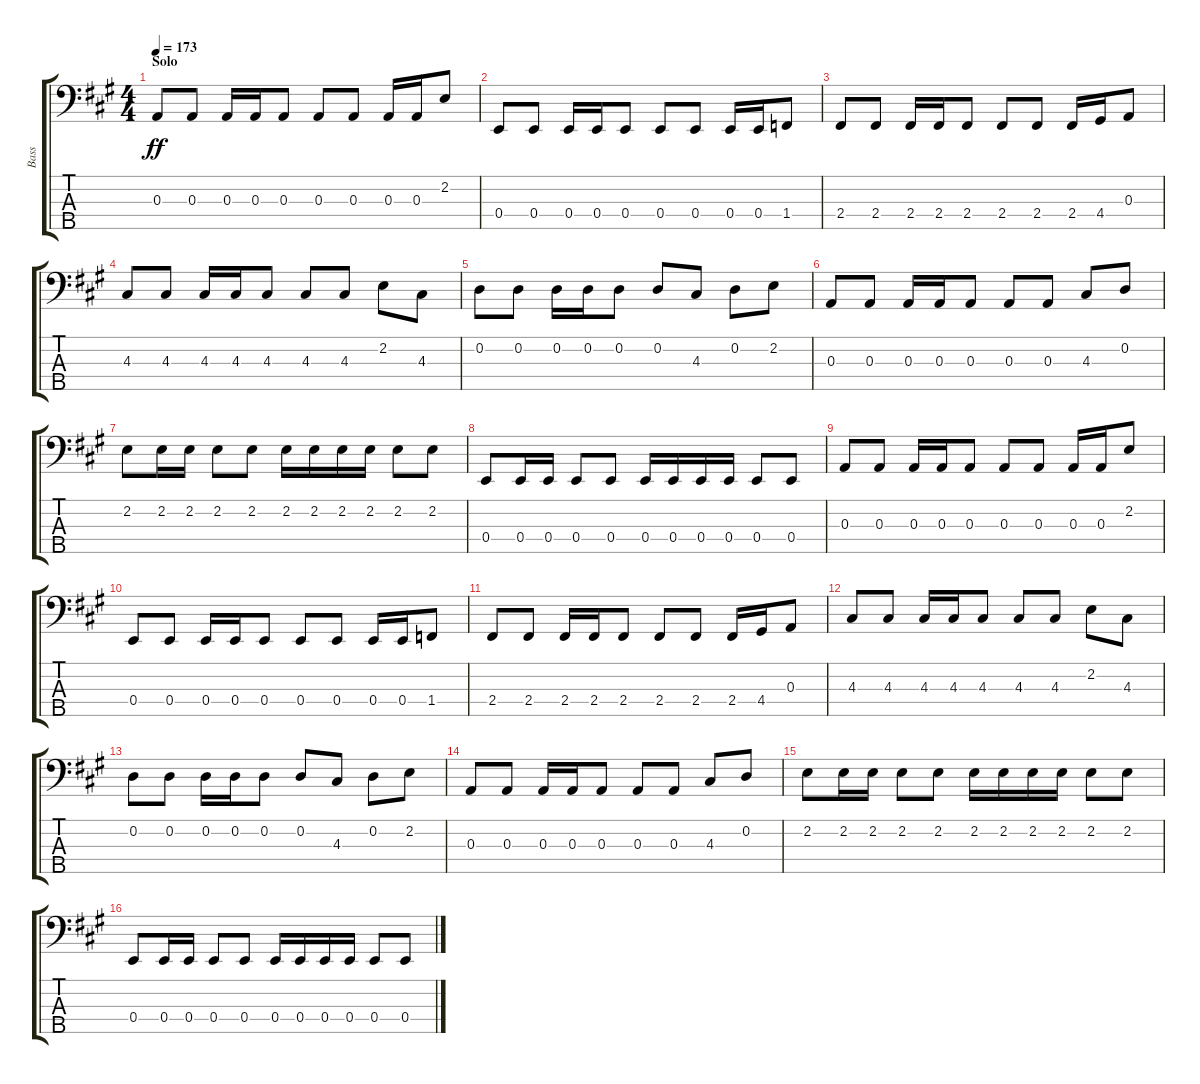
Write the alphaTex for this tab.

\track ("Bass" "Bass") {instrument electricbassfinger}
\staff {score tabs}
\tuning (G2 D2 A1 E1 B0) {hide}
\ts (4 4)
\section ("" "Solo")
\tempo 173
\clef f4
\ks f#minor
0.3.8{dy ff} 0.3.8 0.3.16 0.3.16 0.3.8 0.3.8 0.3.8 0.3.16 0.3.16 2.2.8 |
0.4.8 0.4.8 0.4.16 0.4.16 0.4.8 0.4.8 0.4.8 0.4.16 0.4.16 1.4.8 |
2.4.8 2.4.8 2.4.16 2.4.16 2.4.8 2.4.8 2.4.8 2.4.16 4.4.16 0.3.8 |
4.3.8 4.3.8 4.3.16 4.3.16 4.3.8 4.3.8 4.3.8 2.2.8 4.3.8 |
0.2.8 0.2.8 0.2.16 0.2.16 0.2.8 0.2.8 4.3.8 0.2.8 2.2.8 |
0.3.8 0.3.8 0.3.16 0.3.16 0.3.8 0.3.8 0.3.8 4.3.8 0.2.8 |
2.2.8 2.2.16 2.2.16 2.2.8 2.2.8 2.2.16 2.2.16 2.2.16 2.2.16 2.2.8 2.2.8 |
0.4.8 0.4.16 0.4.16 0.4.8 0.4.8 0.4.16 0.4.16 0.4.16 0.4.16 0.4.8 0.4.8 |
0.3.8 0.3.8 0.3.16 0.3.16 0.3.8 0.3.8 0.3.8 0.3.16 0.3.16 2.2.8 |
0.4.8 0.4.8 0.4.16 0.4.16 0.4.8 0.4.8 0.4.8 0.4.16 0.4.16 1.4.8 |
2.4.8 2.4.8 2.4.16 2.4.16 2.4.8 2.4.8 2.4.8 2.4.16 4.4.16 0.3.8 |
4.3.8 4.3.8 4.3.16 4.3.16 4.3.8 4.3.8 4.3.8 2.2.8 4.3.8 |
0.2.8 0.2.8 0.2.16 0.2.16 0.2.8 0.2.8 4.3.8 0.2.8 2.2.8 |
0.3.8 0.3.8 0.3.16 0.3.16 0.3.8 0.3.8 0.3.8 4.3.8 0.2.8 |
2.2.8 2.2.16 2.2.16 2.2.8 2.2.8 2.2.16 2.2.16 2.2.16 2.2.16 2.2.8 2.2.8 |
0.4.8 0.4.16 0.4.16 0.4.8 0.4.8 0.4.16 0.4.16 0.4.16 0.4.16 0.4.8 0.4.8
